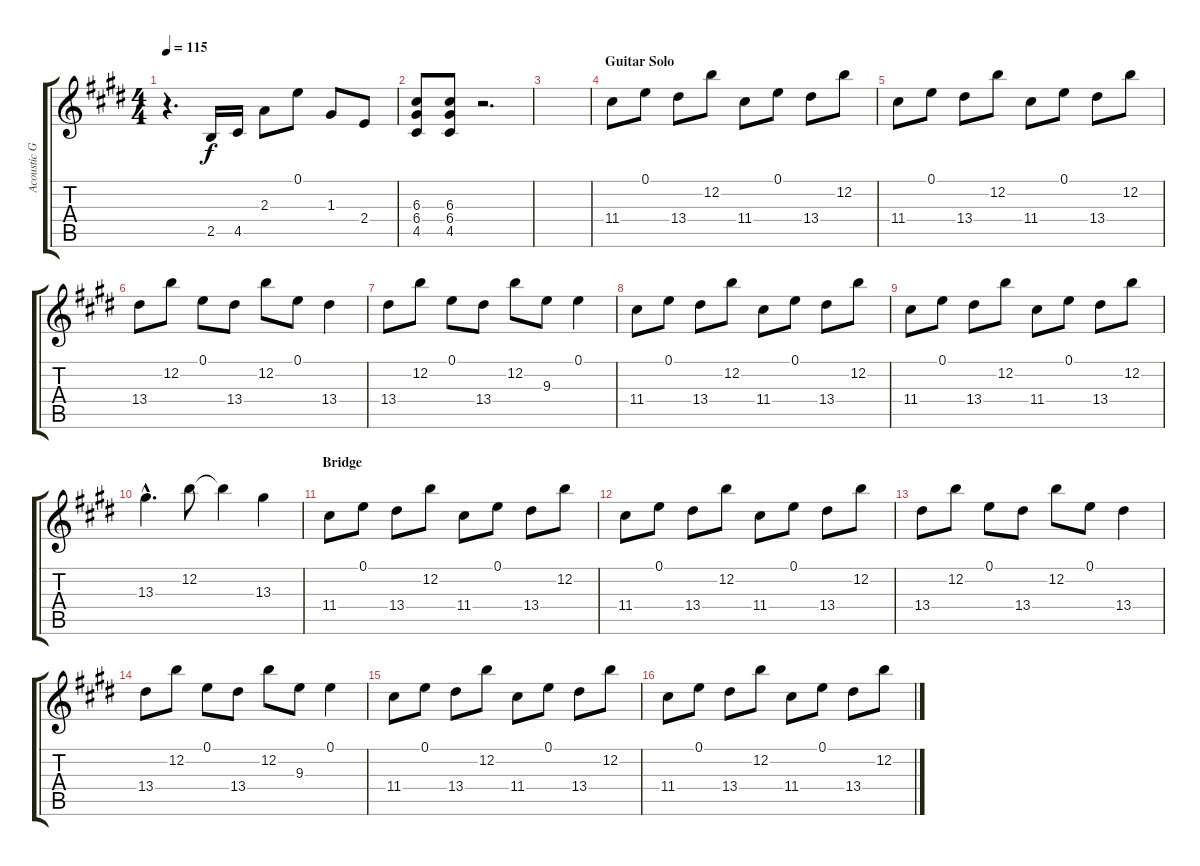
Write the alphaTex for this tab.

\track ("Acoustic Guitar 1" "Acoustic G") {instrument acousticguitarsteel}
\staff {score tabs}
\tuning (E4 B3 G3 D3 A2 E2) {hide}
\ts (4 4)
\tempo 115
\clef g2
\ks e
r.4{d dy f} 2.5.16 4.5.16 2.3.8 0.1.8 1.3.8 2.4.8 |
(6.3 6.4 4.5).8 (6.3 6.4 4.5).8 r.2{d} |
|
\section ("" "Guitar Solo")
11.4.8 0.1.8 13.4.8 12.2.8 11.4.8 0.1.8 13.4.8 12.2.8 |
11.4.8 0.1.8 13.4.8 12.2.8 11.4.8 0.1.8 13.4.8 12.2.8 |
13.4.8 12.2.8 0.1.8 13.4.8 12.2.8 0.1.8 13.4.4 |
13.4.8 12.2.8 0.1.8 13.4.8 12.2.8 9.3.8 0.1.4 |
11.4.8 0.1.8 13.4.8 12.2.8 11.4.8 0.1.8 13.4.8 12.2.8 |
11.4.8 0.1.8 13.4.8 12.2.8 11.4.8 0.1.8 13.4.8 12.2.8 |
13.3{hac}.4{d} 12.2.8 12.2{t}.4 13.3.4 |
\section ("" "Bridge")
11.4.8 0.1.8 13.4.8 12.2.8 11.4.8 0.1.8 13.4.8 12.2.8 |
11.4.8 0.1.8 13.4.8 12.2.8 11.4.8 0.1.8 13.4.8 12.2.8 |
13.4.8 12.2.8 0.1.8 13.4.8 12.2.8 0.1.8 13.4.4 |
13.4.8 12.2.8 0.1.8 13.4.8 12.2.8 9.3.8 0.1.4 |
11.4.8 0.1.8 13.4.8 12.2.8 11.4.8 0.1.8 13.4.8 12.2.8 |
11.4.8 0.1.8 13.4.8 12.2.8 11.4.8 0.1.8 13.4.8 12.2.8
